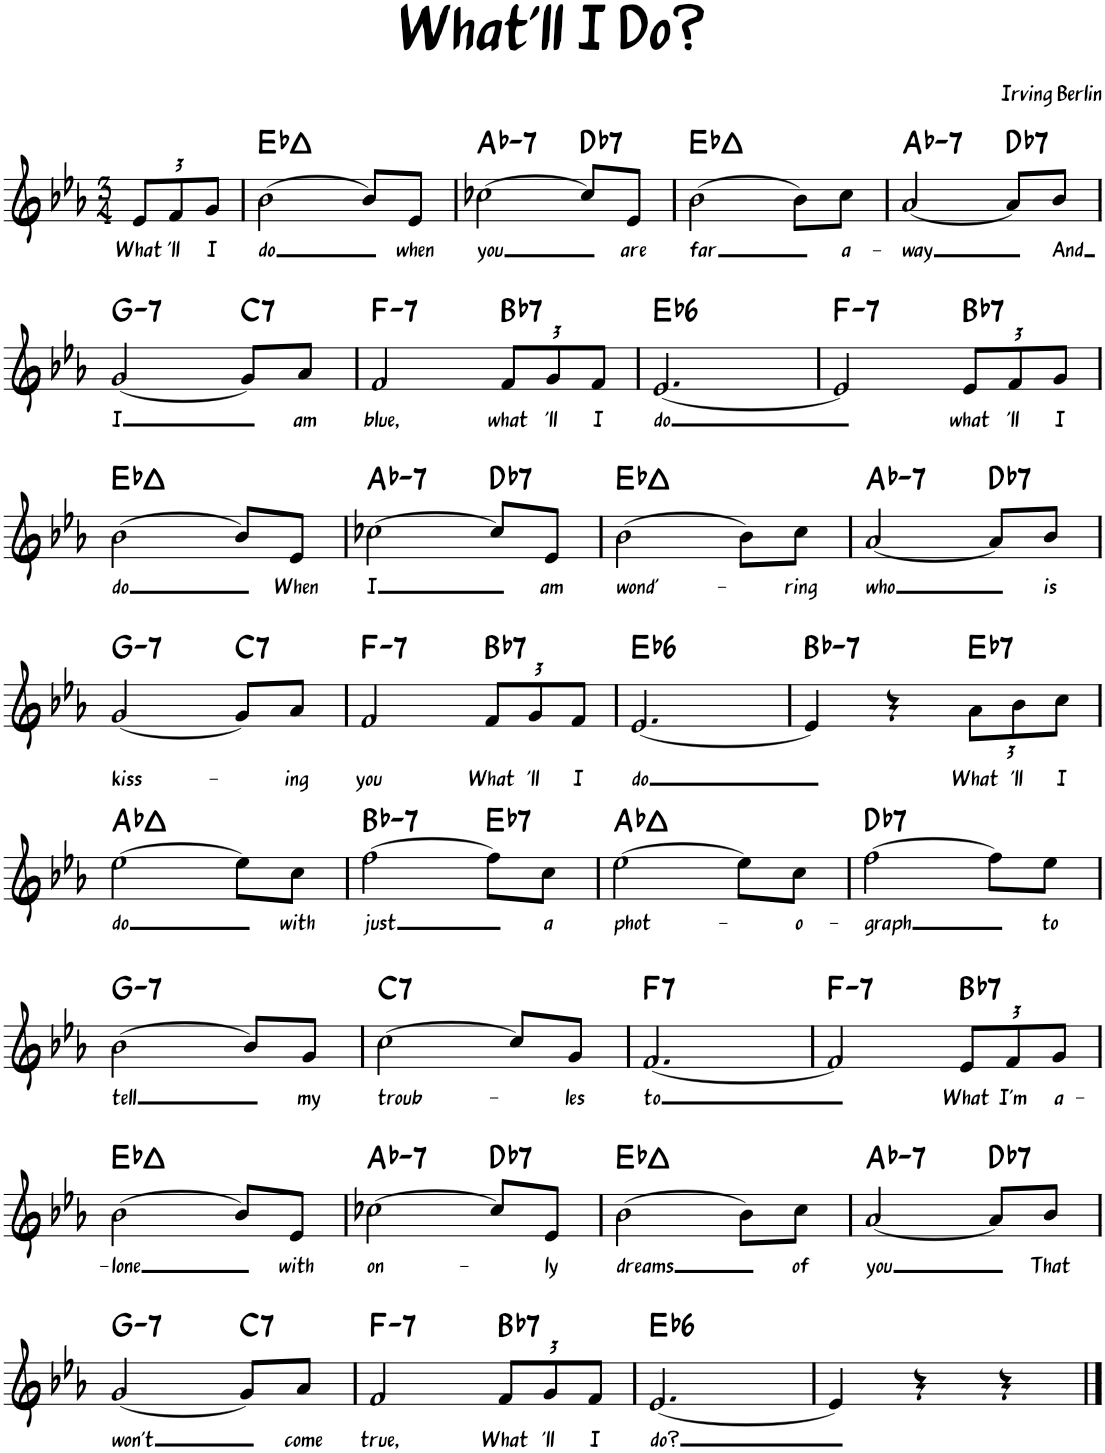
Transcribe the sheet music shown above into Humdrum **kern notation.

**kern	**text	**harte
*part1	*part1	*part1
*staff1	*staff1	*
*I"Piano	*	*
*I'Pno.	*	*
*clefG2	*	*
*k[b-e-a-]	*	*
*M3/4	*	*
*Xbrackettup	*	*
=	=	=
!	!LO:LY:b	!
12e-/L	What	.
!	!LO:LY:b	!
12f/	'll	.
!	!LO:LY:b	!
12g/J	I	.
=1	=1	=1
!	!LO:LY:b	!
[2b-\	do	Eb:maj
8b-/L]	.	.
!	!LO:LY:b	!
8e-/J	when	.
=2	=2	=2
!	!LO:LY:b	!LO:H:kt=7
[2cc-X\	you	Ab:min7
!	!	!LO:H:kt=7
8cc-/L]	.	Db:7
!	!LO:LY:b	!
8e-/J	are	.
=3	=3	=3
!	!LO:LY:b	!
[2b-\	far	Eb:maj
8b-\L]	.	.
!	!LO:LY:b	!
8cc\J	a-	.
=4	=4	=4
!	!LO:LY:b	!LO:H:kt=7
[2a-/	-way	Ab:min7
!	!	!LO:H:kt=7
8a-/L]	.	Db:7
!	!LO:LY:b	!
8b-/J	And	.
!!LO:LB:g=z
=5	=5	=5
!	!LO:LY:b	!LO:H:kt=7
[2g/	I	G:min7
!	!	!LO:H:kt=7
8g/L]	.	C:7
!	!LO:LY:b	!
8a-/J	am	.
=6	=6	=6
!	!LO:LY:b	!LO:H:kt=7
2f/	blue,	F:min7
!	!LO:LY:b	!LO:H:kt=7
12f/L	what	Bb:7
!	!LO:LY:b	!
12g/	'll	.
!	!LO:LY:b	!
12f/J	I	.
=7	=7	=7
!	!LO:LY:b	!LO:H:kt=6
[2.e-/	do	Eb:maj6
=8	=8	=8
!	!	!LO:H:kt=7
2e-/]	.	F:min7
!	!LO:LY:b	!LO:H:kt=7
12e-/L	what	Bb:7
!	!LO:LY:b	!
12f/	'll	.
!	!LO:LY:b	!
12g/J	I	.
!!LO:LB:g=z
=9	=9	=9
!	!LO:LY:b	!
[2b-\	do	Eb:maj
8b-/L]	.	.
!	!LO:LY:b	!
8e-/J	When	.
=10	=10	=10
!	!LO:LY:b	!LO:H:kt=7
[2cc-X\	I	Ab:min7
!	!	!LO:H:kt=7
8cc-/L]	.	Db:7
!	!LO:LY:b	!
8e-/J	am	.
=11	=11	=11
!	!LO:LY:b	!
[2b-\	wond'-	Eb:maj
8b-\L]	.	.
!	!LO:LY:b	!
8cc\J	-ring	.
=12	=12	=12
!	!LO:LY:b	!LO:H:kt=7
[2a-/	who	Ab:min7
!	!	!LO:H:kt=7
8a-/L]	.	Db:7
!	!LO:LY:b	!
8b-/J	is	.
!!LO:LB:g=z
=13	=13	=13
!	!LO:LY:b	!LO:H:kt=7
[2g/	kiss-	G:min7
!	!	!LO:H:kt=7
8g/L]	.	C:7
!	!LO:LY:b	!
8a-/J	-ing	.
=14	=14	=14
!	!LO:LY:b	!LO:H:kt=7
2f/	you	F:min7
!	!LO:LY:b	!LO:H:kt=7
12f/L	What	Bb:7
!	!LO:LY:b	!
12g/	'll	.
!	!LO:LY:b	!
12f/J	I	.
=15	=15	=15
!	!LO:LY:b	!LO:H:kt=6
[2.e-/	do	Eb:maj6
=16	=16	=16
!	!	!LO:H:kt=7
4e-/]	.	Bb:min7
4r	.	.
!	!LO:LY:b	!LO:H:kt=7
12a-\L	What	Eb:7
!	!LO:LY:b	!
12b-\	'll	.
!	!LO:LY:b	!
12cc\J	I	.
!!LO:LB:g=z
=17	=17	=17
!	!LO:LY:b	!
[2ee-\	do	Ab:maj
8ee-\L]	.	.
!	!LO:LY:b	!
8cc\J	with	.
=18	=18	=18
!	!LO:LY:b	!LO:H:kt=7
[2ff\	just	Bb:min7
!	!	!LO:H:kt=7
8ff\L]	.	Eb:7
!	!LO:LY:b	!
8cc\J	a	.
=19	=19	=19
!	!LO:LY:b	!
[2ee-\	phot-	Ab:maj
8ee-\L]	.	.
!	!LO:LY:b	!
8cc\J	-o-	.
=20	=20	=20
!	!LO:LY:b	!LO:H:kt=7
[2ff\	-graph	Db:7
8ff\L]	.	.
!	!LO:LY:b	!
8ee-\J	to	.
!!LO:LB:g=z
=21	=21	=21
!	!LO:LY:b	!LO:H:kt=7
[2b-\	tell	G:min7
8b-/L]	.	.
!	!LO:LY:b	!
8g/J	my	.
=22	=22	=22
!	!LO:LY:b	!LO:H:kt=7
[2cc\	troub-	C:7
8cc/L]	.	.
!	!LO:LY:b	!
8g/J	-les	.
=23	=23	=23
!	!LO:LY:b	!LO:H:kt=7
[2.f/	to	F:7
=24	=24	=24
!	!	!LO:H:kt=7
2f/]	.	F:min7
!	!LO:LY:b	!LO:H:kt=7
12e-/L	What	Bb:7
!	!LO:LY:b	!
12f/	I'm	.
!	!LO:LY:b	!
12g/J	a-	.
!!LO:LB:g=z
=25	=25	=25
!	!LO:LY:b	!
[2b-\	-lone	Eb:maj
8b-/L]	.	.
!	!LO:LY:b	!
8e-/J	with	.
=26	=26	=26
!	!LO:LY:b	!LO:H:kt=7
[2cc-X\	on-	Ab:min7
!	!	!LO:H:kt=7
8cc-/L]	.	Db:7
!	!LO:LY:b	!
8e-/J	-ly	.
=27	=27	=27
!	!LO:LY:b	!
[2b-\	dreams	Eb:maj
8b-\L]	.	.
!	!LO:LY:b	!
8cc\J	of	.
=28	=28	=28
!	!LO:LY:b	!LO:H:kt=7
[2a-/	you	Ab:min7
!	!	!LO:H:kt=7
8a-/L]	.	Db:7
!	!LO:LY:b	!
8b-/J	That	.
!!LO:LB:g=z
=29	=29	=29
!	!LO:LY:b	!LO:H:kt=7
[2g/	won't	G:min7
!	!	!LO:H:kt=7
8g/L]	.	C:7
!	!LO:LY:b	!
8a-/J	come	.
=30	=30	=30
!	!LO:LY:b	!LO:H:kt=7
2f/	true,	F:min7
!	!LO:LY:b	!LO:H:kt=7
12f/L	What	Bb:7
!	!LO:LY:b	!
12g/	'll	.
!	!LO:LY:b	!
12f/J	I	.
=31	=31	=31
!	!LO:LY:b	!LO:H:kt=6
[2.e-/	do?	Eb:maj6
=32	=32	=32
4e-/]	.	.
4r	.	.
4r	.	.
==	==	==
*-	*-	*-
